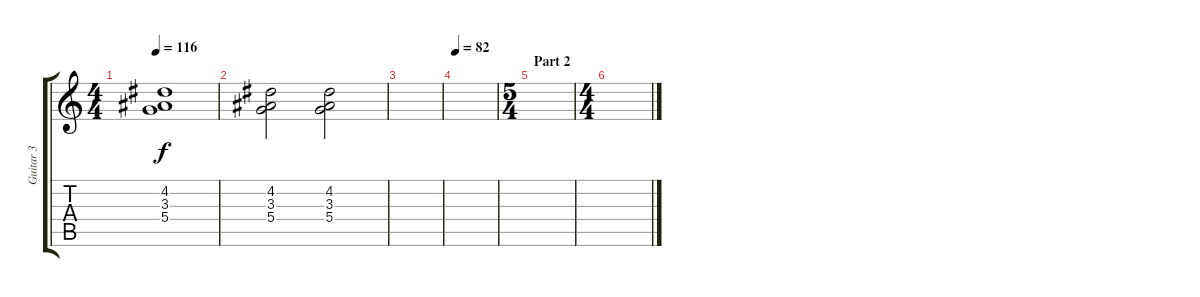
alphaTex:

\track ("Guitar 3" "Guitar 3") {instrument distortionguitar}
\staff {score tabs}
\tuning (E4 B3 G3 D3 A2 E2) {hide}
\ts (4 4)
\tempo 116
\clef g2
\ks c
(4.2 3.3 5.4).1{dy f} |
(4.2 3.3 5.4).2 (4.2 3.3 5.4).2 |
|
\tempo 82
|
\ts (5 4)
\section ("" "Part 2")
|
\ts (4 4)
